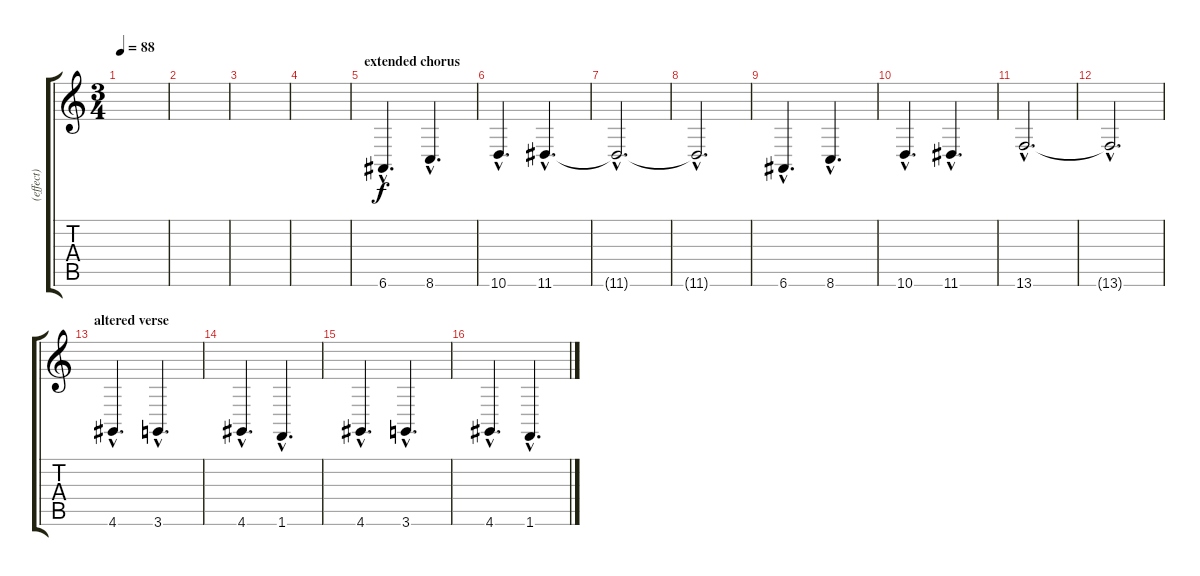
\track ("(effect)" "(effect)") {instrument lead2sawtooth}
\staff {score tabs}
\tuning (E4 B3 G3 D3 A2 E2) {hide}
\ts (3 4)
\tempo 88
\clef g2
\ks c
|
|
|
|
\section ("" "extended chorus")
6.6{hac}.4{d volume 11} 8.6{hac}.4{d} |
10.6{hac}.4{d volume 10} 11.6{hac}.4{d} |
11.6{hac t}.2{d volume 9} |
11.6{hac t}.2{d volume 6} |
6.6{hac}.4{d volume 11} 8.6{hac}.4{d} |
10.6{hac}.4{d volume 10} 11.6{hac}.4{d} |
13.6{hac}.2{d volume 9} |
13.6{hac t}.2{d volume 6} |
\section ("" "altered verse")
4.6{hac}.4{d volume 10} 3.6{hac}.4{d} |
4.6{hac}.4{d} 1.6{hac}.4{d} |
4.6{hac}.4{d} 3.6{hac}.4{d} |
4.6{hac}.4{d} 1.6{hac}.4{d}
